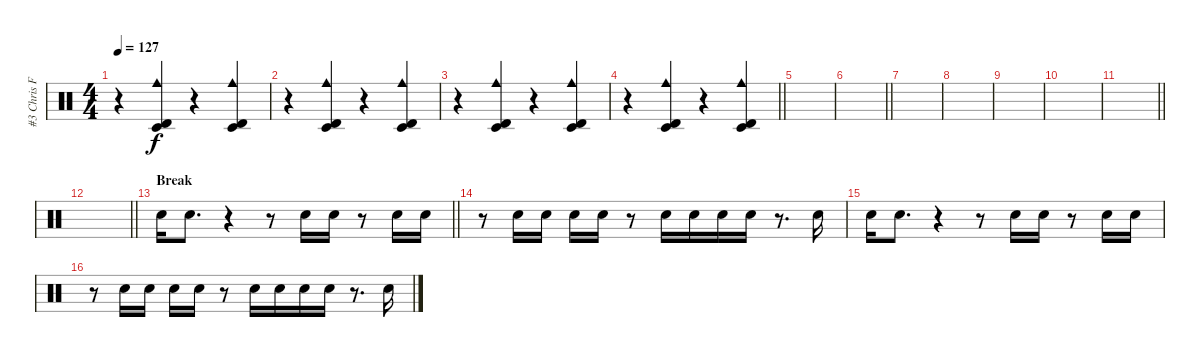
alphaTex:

\track ("#3 Chris Fehn" "#3 Chris F") {instrument percussion}
\staff {score}
\articulation defaults
\ts (4 4)
\tempo 127
\clef neutral
\ks c
r.4{dy f} ("Cowbell medium (hit)" "Timbale high (hit)" "Timbale low (hit)").4 r.4 ("Cowbell medium (hit)" "Timbale high (hit)" "Timbale low (hit)").4 |
r.4 ("Cowbell medium (hit)" "Timbale high (hit)" "Timbale low (hit)").4 r.4 ("Cowbell medium (hit)" "Timbale high (hit)" "Timbale low (hit)").4 |
r.4 ("Cowbell medium (hit)" "Timbale high (hit)" "Timbale low (hit)").4 r.4 ("Cowbell medium (hit)" "Timbale high (hit)" "Timbale low (hit)").4 |
\barLineRight lightlight
r.4 ("Cowbell medium (hit)" "Timbale high (hit)" "Timbale low (hit)").4 r.4 ("Cowbell medium (hit)" "Timbale high (hit)" "Timbale low (hit)").4 |
\section ("" "")
|
\barLineRight lightlight
|
|
|
|
|
\barLineRight lightlight
|
\barLineRight lightlight
|
\section ("" "Break")
\barLineRight lightlight "Snare (hit) 2".16 "Snare (hit) 2".8{d}
r.4 r.8 "Snare (hit) 2".16 "Snare (hit) 2".16 r.8 "Snare (hit) 2".16 "Snare (hit) 2".16 |
r.8 "Snare (hit) 2".16 "Snare (hit) 2".16 "Snare (hit) 2".16 "Snare (hit) 2".16 r.8 "Snare (hit) 2".16 "Snare (hit) 2".16 "Snare (hit) 2".16 "Snare (hit) 2".16 r.8{d} "Snare (hit) 2".16 |
"Snare (hit) 2".16 "Snare (hit) 2".8{d} r.4 r.8 "Snare (hit) 2".16 "Snare (hit) 2".16 r.8 "Snare (hit) 2".16 "Snare (hit) 2".16 |
r.8 "Snare (hit) 2".16 "Snare (hit) 2".16 "Snare (hit) 2".16 "Snare (hit) 2".16 r.8 "Snare (hit) 2".16 "Snare (hit) 2".16 "Snare (hit) 2".16 "Snare (hit) 2".16 r.8{d} "Snare (hit) 2".16
